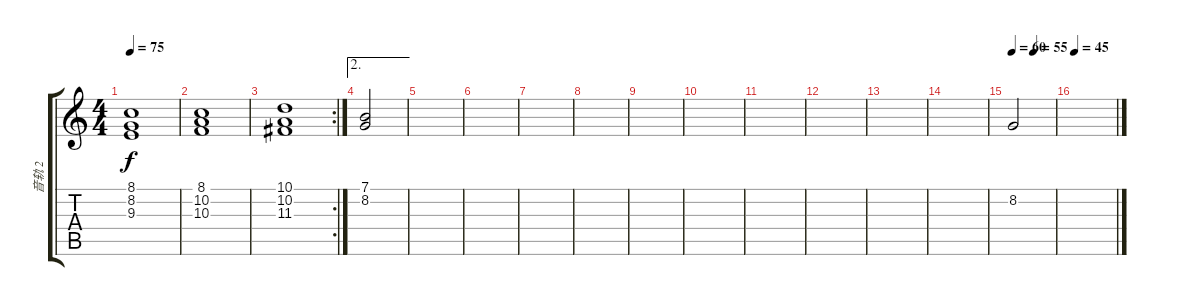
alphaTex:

\track ("音轨 2" "音轨 2") {instrument synthstrings1}
\staff {score tabs}
\tuning (E4 B3 G3 D3 A2 E2) {hide}
\ts (4 4)
\tempo 75
\clef g2
\ks c
(8.1 8.2 9.3).1{dy f} |
(8.1 10.2 10.3).1 |
\rc 2
(10.1 10.2 11.3).1{txt ""} |
\ae 2
(7.1 8.2).2 |
|
|
|
|
|
|
|
|
|
|
\tempo 60
\tempo (55 0.5)
8.2.2 |
\tempo 45
